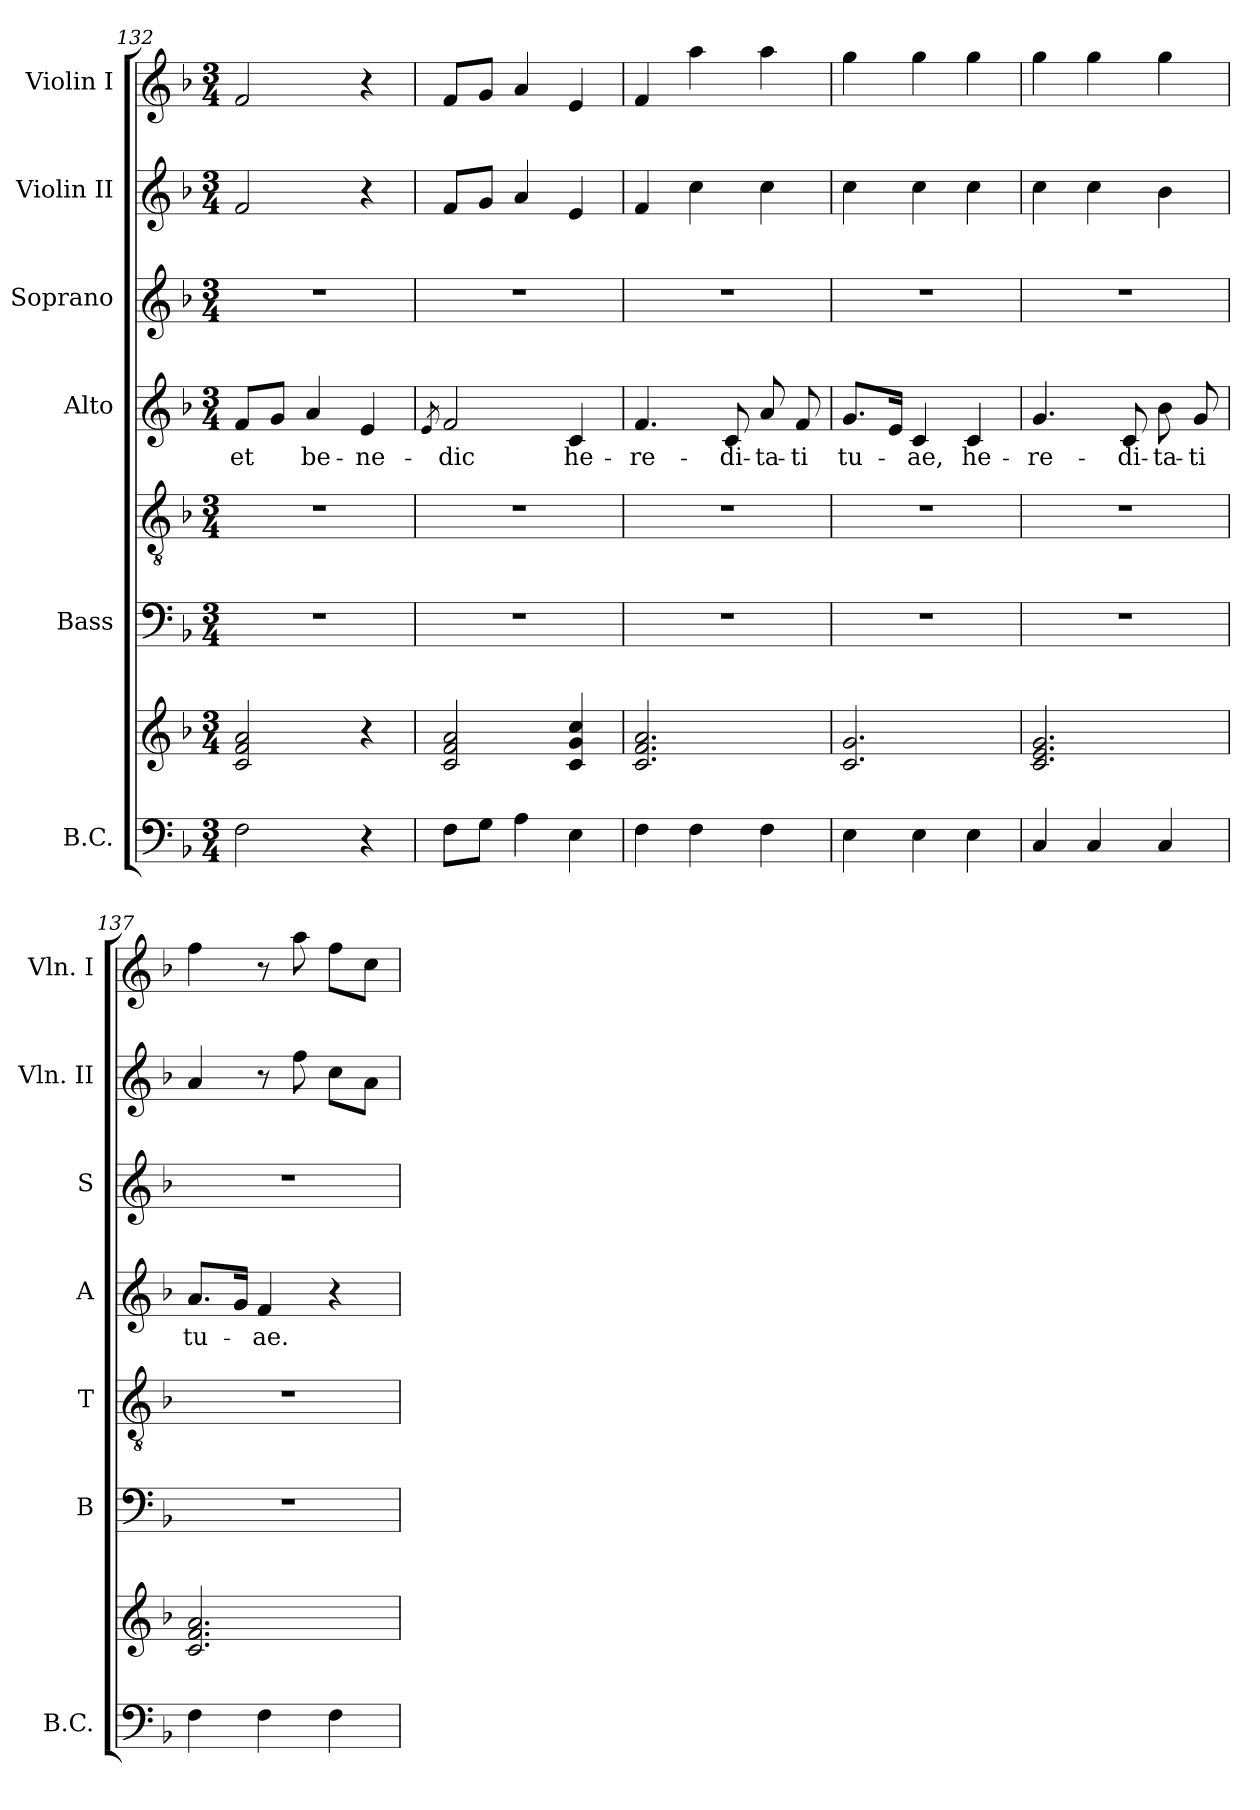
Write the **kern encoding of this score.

**kern	**kern	**kern	**kern	**kern	**text	**kern	**kern	**kern
*part7	*part7	*part6	*part5	*part4	*part4	*part3	*part2	*part1
*staff8	*staff7	*staff6	*staff5	*staff4	*staff4	*staff3	*staff2	*staff1
*I"B.C.	*	*I"Bass	*	*I"Alto	*	*I"Soprano	*I"Violin II	*I"Violin I
*I'B.C.	*	*I'B	*I'T	*I'A	*	*I'S	*I'Vln. II	*I'Vln. I
!!LO:PB:g=z
*clefF4	*clefG2	*clefF4	*clefGv2	*clefG2	*	*clefG2	*clefG2	*clefG2
*k[b-]	*k[b-]	*k[b-]	*k[b-]	*k[b-]	*	*k[b-]	*k[b-]	*k[b-]
*F:	*F:	*F:	*F:	*F:	*	*F:	*F:	*F:
*M3/4	*M3/4	*M3/4	*M3/4	*M3/4	*	*M3/4	*M3/4	*M3/4
=132	=132	=132	=132	=132	=132	=132	=132	=132
!	!	!	!	!	!LO:LY:b	!	!	!
2F\	2c/ 2f/ 2a/	2.r	2.r	8f/L	et	2.r	2f/	2f/
.	.	.	.	8g/J	.	.	.	.
!	!	!	!	!	!LO:LY:b	!	!	!
.	.	.	.	4a/	be-	.	.	.
!	!	!	!	!	!LO:LY:b	!	!	!
4r	4r	.	.	4e/	-ne-	.	4r	4r
=133	=133	=133	=133	=133	=133	=133	=133	=133
.	.	.	.	8qe/	.	.	.	.
!	!	!	!	!	!LO:LY:b	!	!	!
8F\L	2c/ 2f/ 2a/	2.r	2.r	2f/	-dic	2.r	8f/L	8f/L
8G\J	.	.	.	.	.	.	8g/J	8g/J
4A\	.	.	.	.	.	.	4a/	4a/
!	!	!	!	!	!LO:LY:b	!	!	!
4E\	4c/ 4g/ 4cc/	.	.	4c/	he-	.	4e/	4e/
=134	=134	=134	=134	=134	=134	=134	=134	=134
!	!	!	!	!	!LO:LY:b	!	!	!
4F\	2.c/ 2.f/ 2.a/	2.r	2.r	4.f/	-re-	2.r	4f/	4f/
4F\	.	.	.	.	.	.	4cc\	4aa\
!	!	!	!	!	!LO:LY:b	!	!	!
.	.	.	.	8c/	-di-	.	.	.
!	!	!	!	!	!LO:LY:b	!	!	!
4F\	.	.	.	8a/	-ta-	.	4cc\	4aa\
!	!	!	!	!	!LO:LY:b	!	!	!
.	.	.	.	8f/	-ti	.	.	.
=135	=135	=135	=135	=135	=135	=135	=135	=135
!	!	!	!	!	!LO:LY:b	!	!	!
4E\	2.c/ 2.g/	2.r	2.r	8.g/L	tu-	2.r	4cc\	4gg\
.	.	.	.	16e/Jk	.	.	.	.
!	!	!	!	!	!LO:LY:b	!	!	!
4E\	.	.	.	4c/	-ae,	.	4cc\	4gg\
!	!	!	!	!	!LO:LY:b	!	!	!
4E\	.	.	.	4c/	he-	.	4cc\	4gg\
=136	=136	=136	=136	=136	=136	=136	=136	=136
!	!	!	!	!	!LO:LY:b	!	!	!
4C/	2.c/ 2.e/ 2.g/	2.r	2.r	4.g/	-re-	2.r	4cc\	4gg\
4C/	.	.	.	.	.	.	4cc\	4gg\
!	!	!	!	!	!LO:LY:b	!	!	!
.	.	.	.	8c/	-di-	.	.	.
!	!	!	!	!	!LO:LY:b	!	!	!
4C/	.	.	.	8b-\	-ta-	.	4b-\	4gg\
!	!	!	!	!	!LO:LY:b	!	!	!
.	.	.	.	8g/	-ti	.	.	.
=137	=137	=137	=137	=137	=137	=137	=137	=137
!	!	!	!	!	!LO:LY:b	!	!	!
4F\	2.c/ 2.f/ 2.a/	2.r	2.r	8.a/L	tu-	2.r	4a/	4ff\
.	.	.	.	16g/Jk	.	.	.	.
!	!	!	!	!	!LO:LY:b	!	!	!
4F\	.	.	.	4f/	-ae.	.	8r	8r
.	.	.	.	.	.	.	8ff\	8aa\
4F\	.	.	.	4r	.	.	8cc\L	8ff\L
.	.	.	.	.	.	.	8a\J	8cc\J
=	=	=	=	=	=	=	=	=
*-	*-	*-	*-	*-	*-	*-	*-	*-
